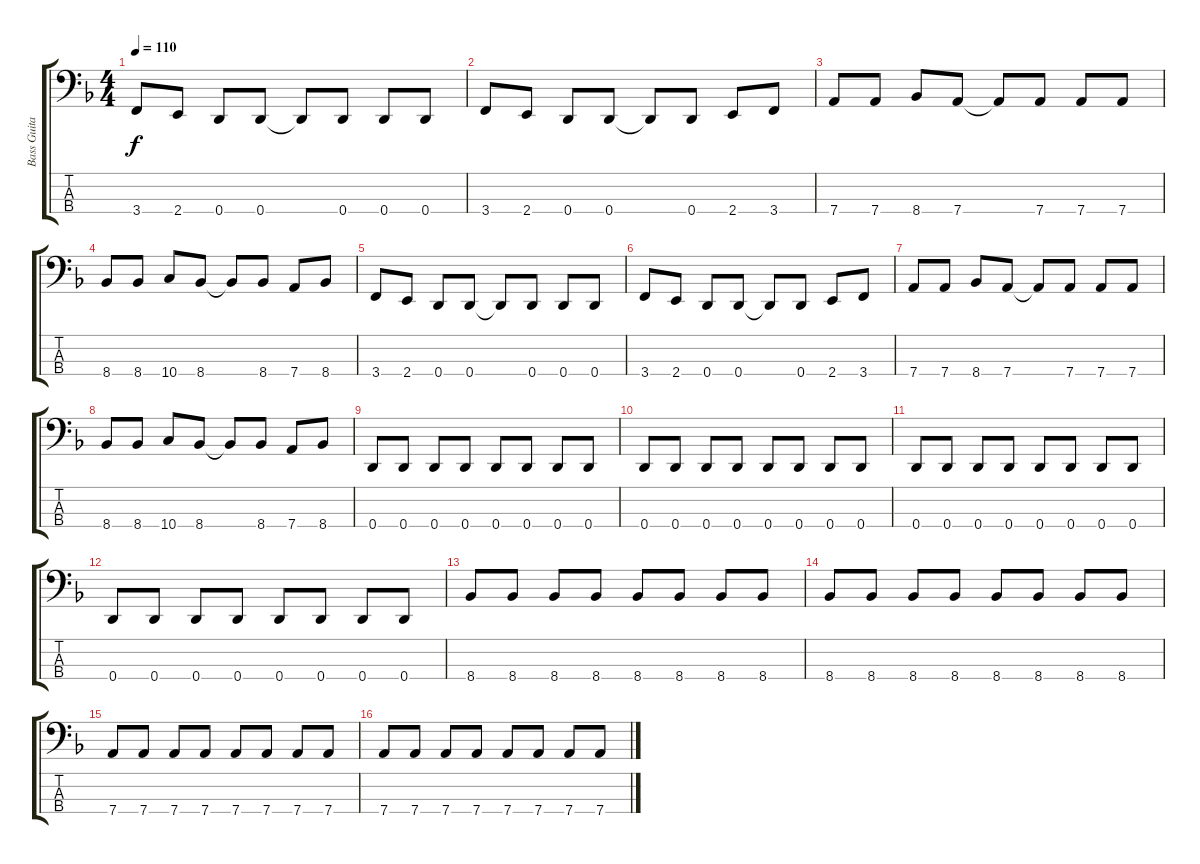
\track ("Bass Guitar" "Bass Guita") {instrument electricbassfinger}
\staff {score tabs}
\tuning (G2 D2 A1 D1) {hide}
\ts (4 4)
\tempo 110
\clef f4
\ks dminor
3.4.8{dy f} 2.4.8 0.4.8 0.4.8 0.4{t}.8 0.4.8 0.4.8 0.4.8 |
3.4.8 2.4.8 0.4.8 0.4.8 0.4{t}.8 0.4.8 2.4.8 3.4.8 |
7.4.8 7.4.8 8.4.8 7.4.8 7.4{t}.8 7.4.8 7.4.8 7.4.8 |
8.4.8 8.4.8 10.4.8 8.4.8 8.4{t}.8 8.4.8 7.4.8 8.4.8 |
3.4.8 2.4.8 0.4.8 0.4.8 0.4{t}.8 0.4.8 0.4.8 0.4.8 |
3.4.8 2.4.8 0.4.8 0.4.8 0.4{t}.8 0.4.8 2.4.8 3.4.8 |
7.4.8 7.4.8 8.4.8 7.4.8 7.4{t}.8 7.4.8 7.4.8 7.4.8 |
8.4.8 8.4.8 10.4.8 8.4.8 8.4{t}.8 8.4.8 7.4.8 8.4.8 |
0.4.8 0.4.8 0.4.8 0.4.8 0.4.8 0.4.8 0.4.8 0.4.8 |
0.4.8 0.4.8 0.4.8 0.4.8 0.4.8 0.4.8 0.4.8 0.4.8 |
0.4.8 0.4.8 0.4.8 0.4.8 0.4.8 0.4.8 0.4.8 0.4.8 |
0.4.8 0.4.8 0.4.8 0.4.8 0.4.8 0.4.8 0.4.8 0.4.8 |
8.4.8 8.4.8 8.4.8 8.4.8 8.4.8 8.4.8 8.4.8 8.4.8 |
8.4.8 8.4.8 8.4.8 8.4.8 8.4.8 8.4.8 8.4.8 8.4.8 |
7.4.8 7.4.8 7.4.8 7.4.8 7.4.8 7.4.8 7.4.8 7.4.8 |
7.4.8 7.4.8 7.4.8 7.4.8 7.4.8 7.4.8 7.4.8 7.4.8
